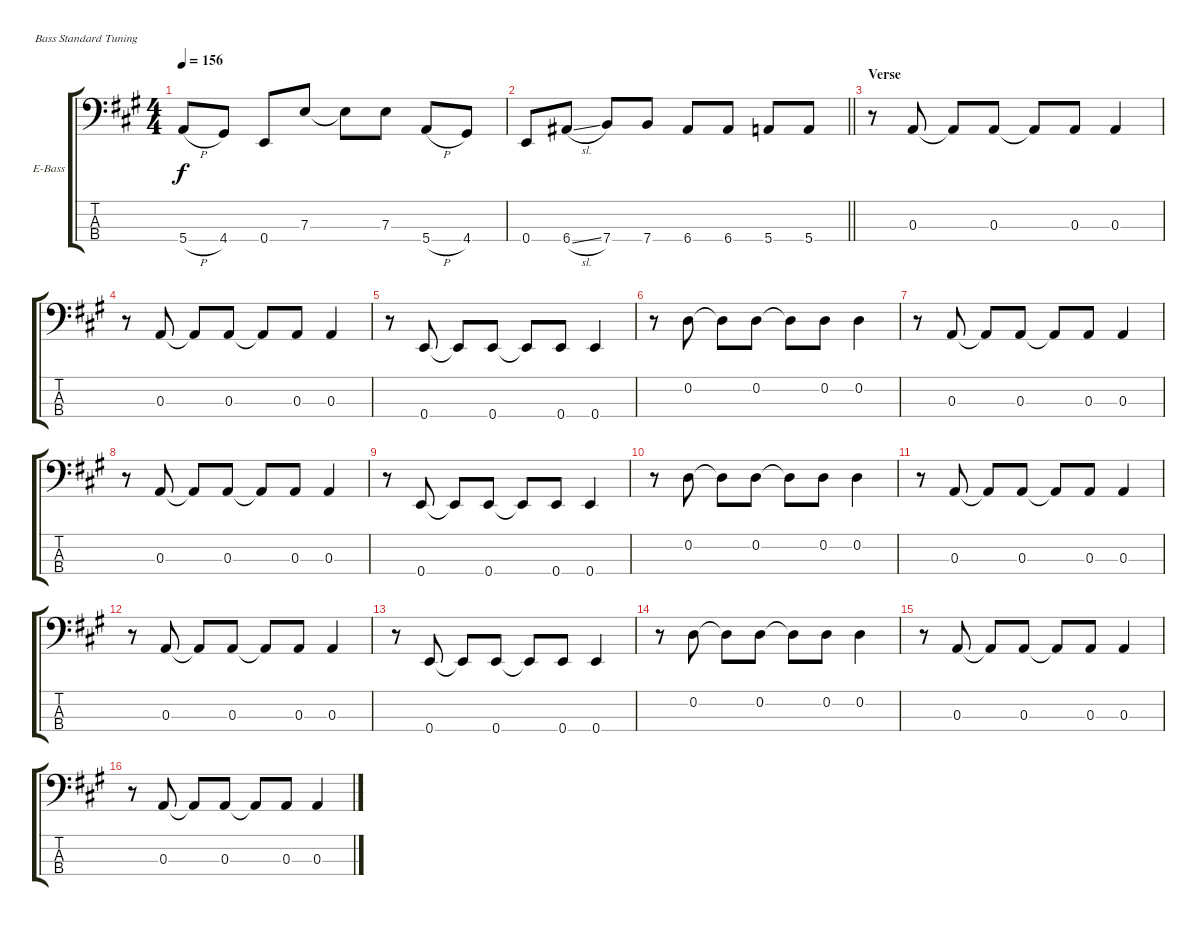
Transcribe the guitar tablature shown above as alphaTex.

\defaultSystemsLayout 4
\bracketExtendMode groupsimilarinstruments
\firstSystemTrackNameOrientation horizontal
\otherSystemsTrackNameOrientation horizontal
\track ("Bass" "E-Bass") {instrument electricbassfinger}
\staff {score tabs}
\tuning (G2 D2 A1 E1)
\ts (4 4)
\tempo 156
\clef f4
\ks a
5.4{h}.8{dy f} 4.4.8 0.4.8 7.3.8 7.3{t}.8 7.3.8 5.4{h}.8 4.4.8 |
\barLineRight lightlight
0.4.8 6.4{sl}.8 7.4.8 7.4.8 6.4.8 6.4.8 5.4.8 5.4.8 |
\section ("" "Verse")
r.8 0.3.8 0.3{t}.8 0.3.8 0.3{t}.8 0.3.8 0.3.4 |
r.8 0.3.8 0.3{t}.8 0.3.8 0.3{t}.8 0.3.8 0.3.4 |
r.8 0.4.8 0.4{t}.8 0.4.8 0.4{t}.8 0.4.8 0.4.4 |
r.8 0.2.8 0.2{t}.8 0.2.8 0.2{t}.8 0.2.8 0.2.4 |
r.8 0.3.8 0.3{t}.8 0.3.8 0.3{t}.8 0.3.8 0.3.4 |
r.8 0.3.8 0.3{t}.8 0.3.8 0.3{t}.8 0.3.8 0.3.4 |
r.8 0.4.8 0.4{t}.8 0.4.8 0.4{t}.8 0.4.8 0.4.4 |
r.8 0.2.8 0.2{t}.8 0.2.8 0.2{t}.8 0.2.8 0.2.4 |
r.8 0.3.8 0.3{t}.8 0.3.8 0.3{t}.8 0.3.8 0.3.4 |
r.8 0.3.8 0.3{t}.8 0.3.8 0.3{t}.8 0.3.8 0.3.4 |
r.8 0.4.8 0.4{t}.8 0.4.8 0.4{t}.8 0.4.8 0.4.4 |
r.8 0.2.8 0.2{t}.8 0.2.8 0.2{t}.8 0.2.8 0.2.4 |
r.8 0.3.8 0.3{t}.8 0.3.8 0.3{t}.8 0.3.8 0.3.4 |
r.8 0.3.8 0.3{t}.8 0.3.8 0.3{t}.8 0.3.8 0.3.4
